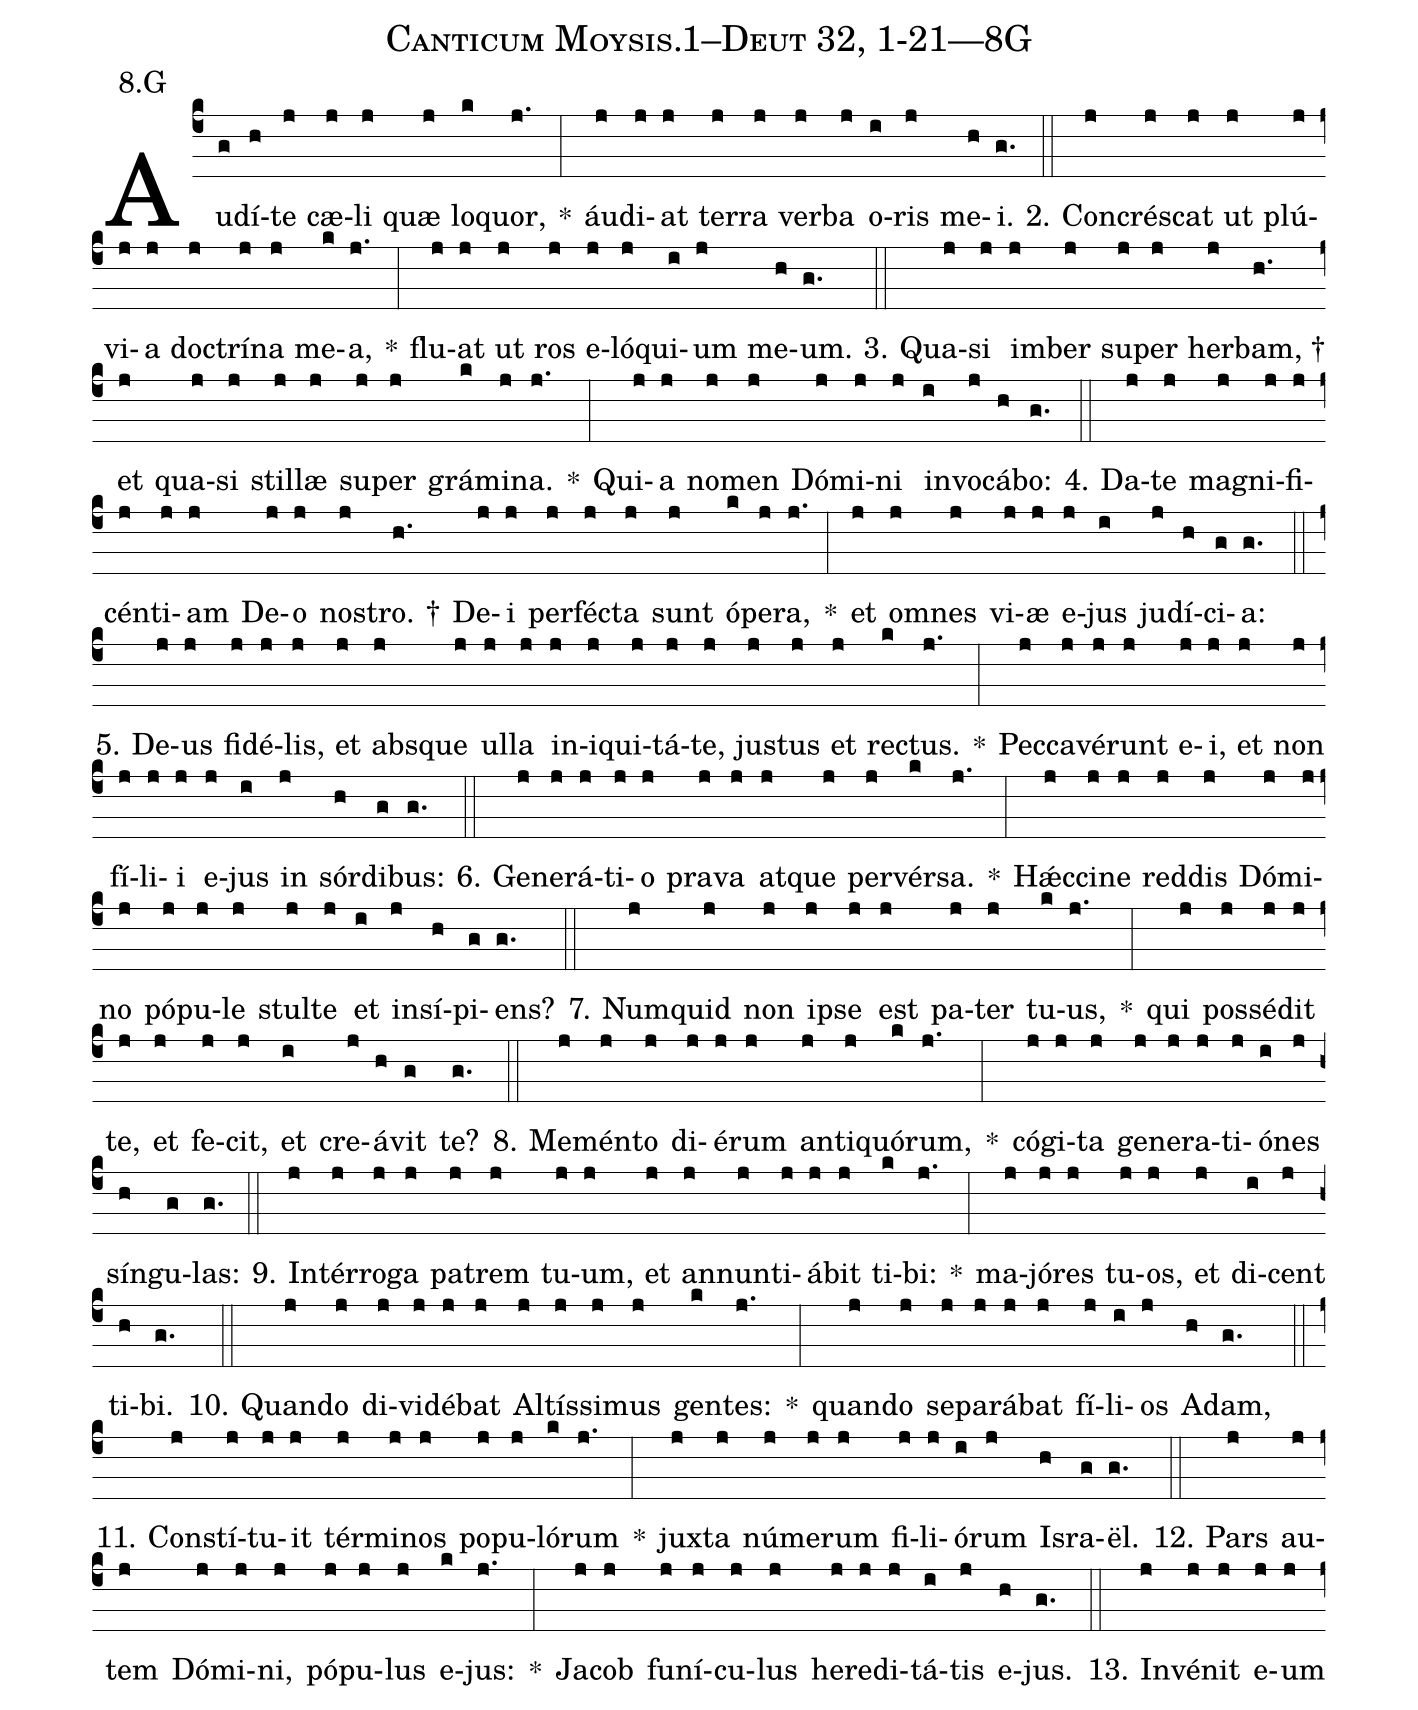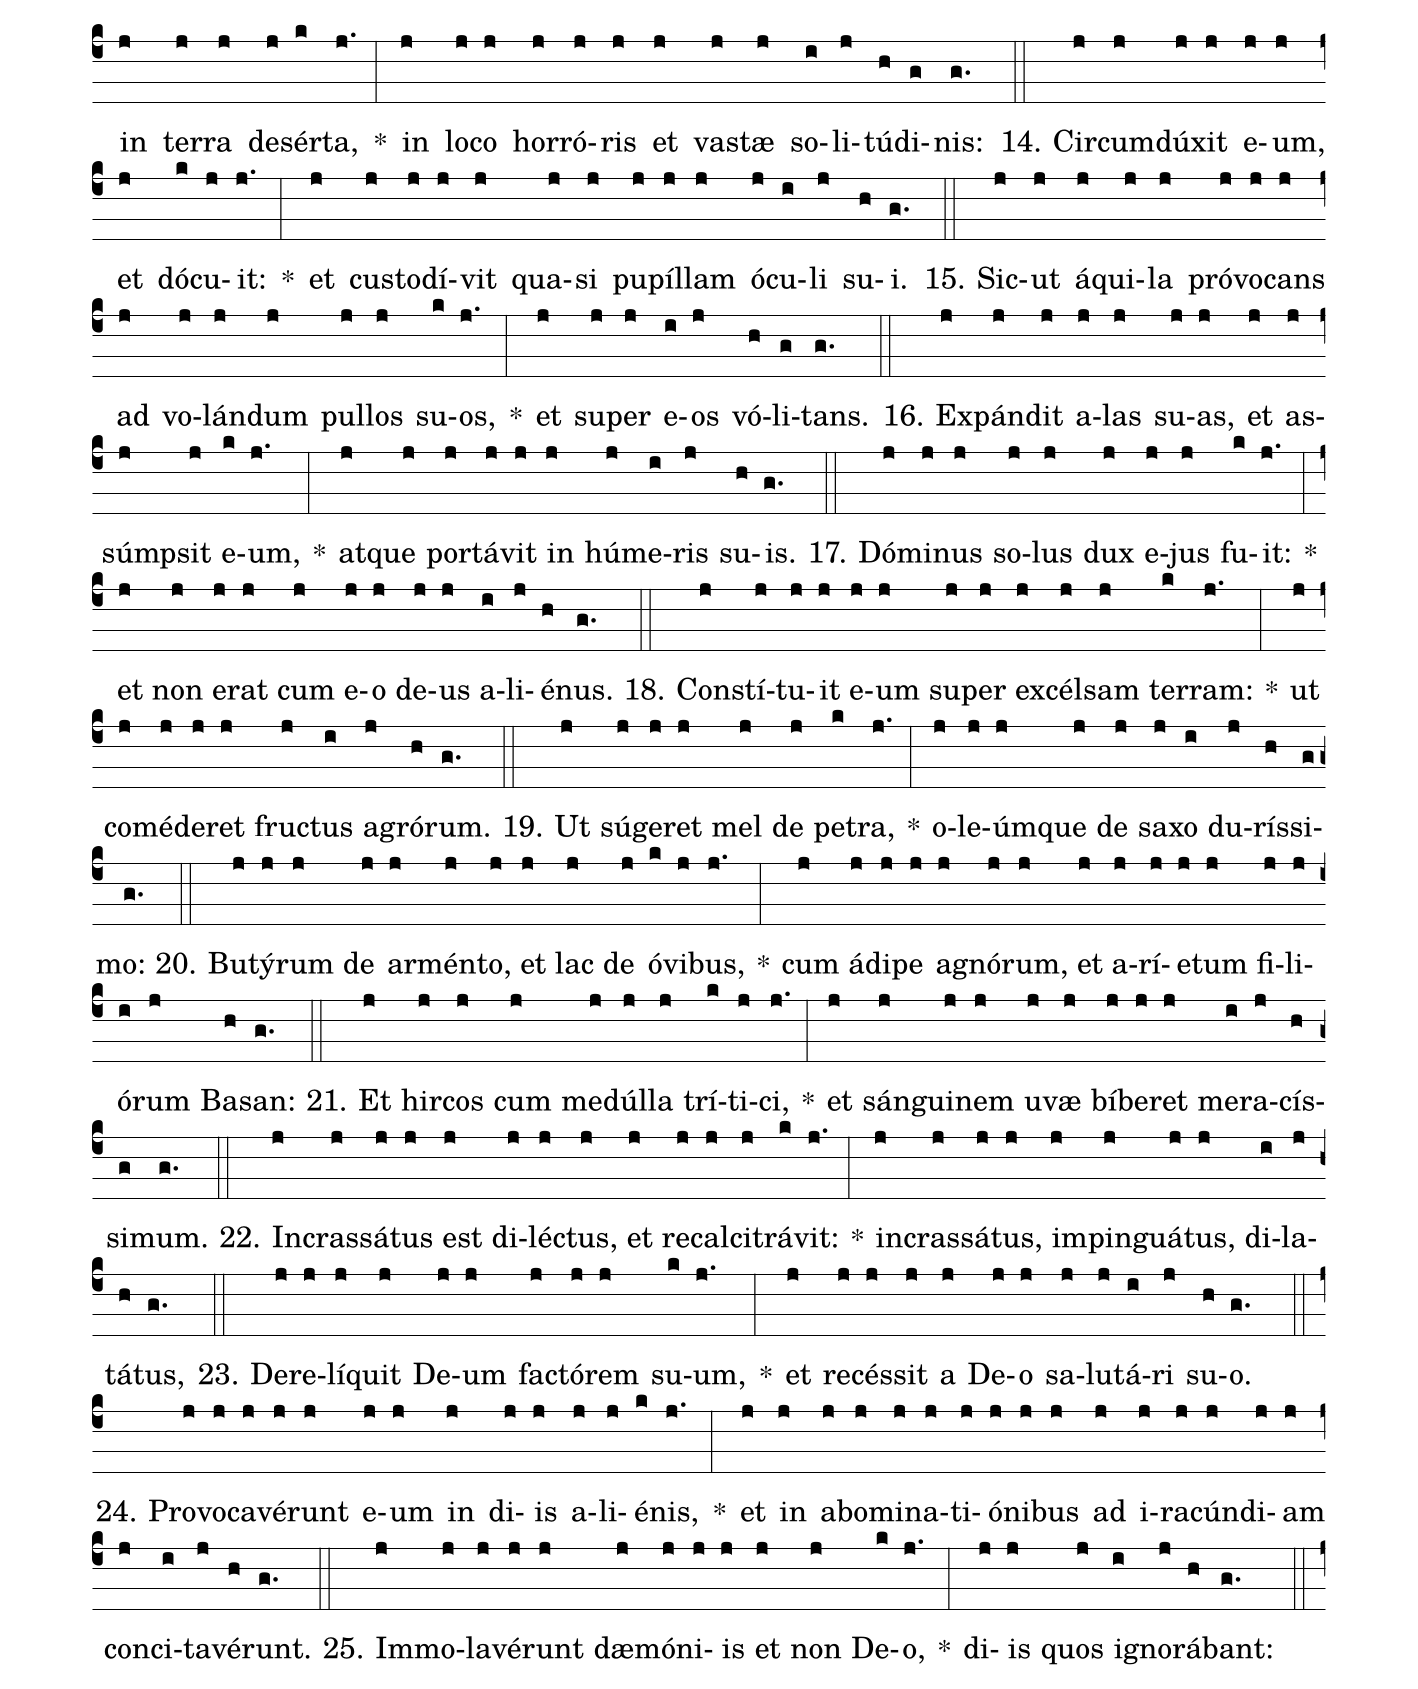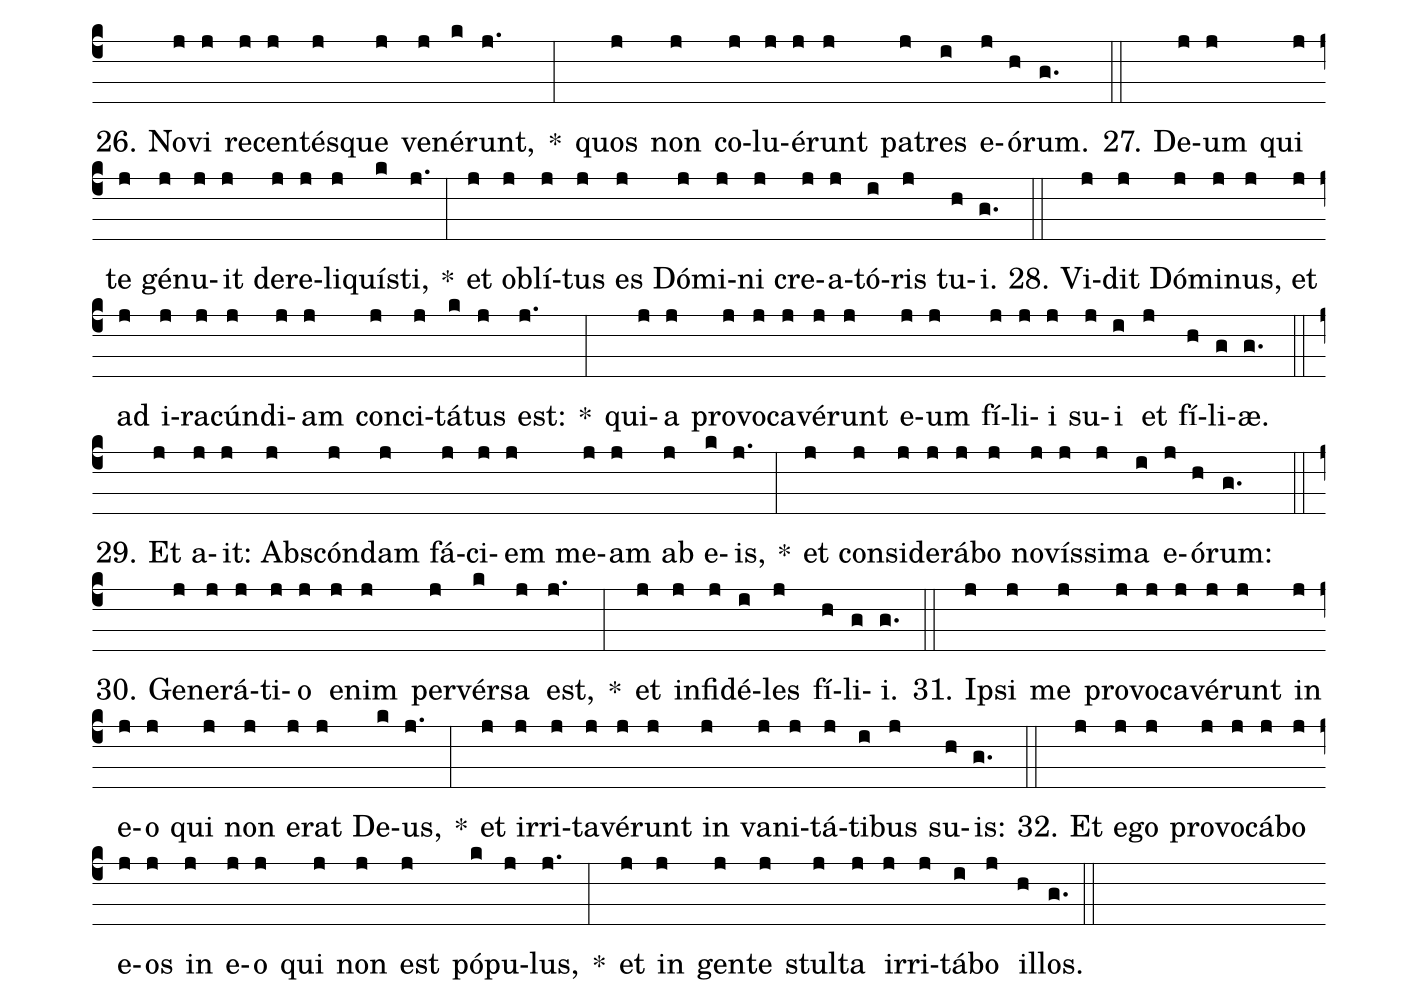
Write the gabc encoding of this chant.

name: Canticum Moysis.1--Deut 32, 1-21---8G;
annotation: 8.G;
%%
(c4)Au(g)dí(h)te(j) cæ(j)li(j) quæ(j) lo(k)quor,(j.) *(:) áu(j)di(j)at(j) ter(j)ra(j) ver(j)ba(j) o(i)ris(j) me(h)i.(g.) (::)
2. Con(j)crés(j)cat(j) ut(j) plú(j)vi(j)a(j) doc(j)trí(j)na(j) me(k)a,(j.) *(:) flu(j)at(j) ut(j) ros(j) e(j)ló(j)qui(i)um(j) me(h)um.(g.) (::)
3. Qua(j)si(j) im(j)ber(j) su(j)per(j) her(j)bam, †(h.) et(j) qua(j)si(j) stil(j)læ(j) su(j)per(j) grá(k)mi(j)na.(j.) *(:) Qui(j)a(j) no(j)men(j) Dó(j)mi(j)ni(j) in(i)vo(j)cá(h)bo:(g.) (::)
4. Da(j)te(j) ma(j)gni(j)fi(j)cén(j)ti(j)am(j) De(j)o(j) nos(j)tro. †(h.) De(j)i(j) per(j)féc(j)ta(j) sunt(j) ó(k)pe(j)ra,(j.) *(:) et(j) om(j)nes(j) vi(j)æ(j) e(j)jus(i) ju(j)dí(h)ci(g)a:(g.) (::)
5. De(j)us(j) fi(j)dé(j)lis,(j) et(j) abs(j)que(j) ul(j)la(j) in(j)i(j)qui(j)tá(j)te,(j) jus(j)tus(j) et(j) rec(k)tus.(j.) *(:) Pec(j)ca(j)vé(j)runt(j) e(j)i,(j) et(j) non(j) fí(j)li(j)i(j) e(j)jus(i) in(j) sór(h)di(g)bus:(g.) (::)
6. Ge(j)ne(j)rá(j)ti(j)o(j) pra(j)va(j) at(j)que(j) per(j)vér(k)sa.(j.) *(:) Hǽc(j)ci(j)ne(j) red(j)dis(j) Dó(j)mi(j)no(j) pó(j)pu(j)le(j) stul(j)te(j) et(i) in(j)sí(h)pi(g)ens?(g.) (::)
7. Num(j)quid(j) non(j) ip(j)se(j) est(j) pa(j)ter(j) tu(k)us,(j.) *(:) qui(j) pos(j)sé(j)dit(j) te,(j) et(j) fe(j)cit,(j) et(i) cre(j)á(h)vit(g) te?(g.) (::)
8. Me(j)mén(j)to(j) di(j)é(j)rum(j) an(j)ti(j)quó(k)rum,(j.) *(:) có(j)gi(j)ta(j) ge(j)ne(j)ra(j)ti(j)ó(i)nes(j) sín(h)gu(g)las:(g.) (::)
9. In(j)tér(j)ro(j)ga(j) pa(j)trem(j) tu(j)um,(j) et(j) an(j)nun(j)ti(j)á(j)bit(j) ti(k)bi:(j.) *(:) ma(j)jó(j)res(j) tu(j)os,(j) et(j) di(i)cent(j) ti(h)bi.(g.) (::)
10. Quan(j)do(j) di(j)vi(j)dé(j)bat(j) Al(j)tís(j)si(j)mus(j) gen(k)tes:(j.) *(:) quan(j)do(j) se(j)pa(j)rá(j)bat(j) fí(j)li(i)os(j) A(h)dam,(g.) (::)
11. Con(j)stí(j)tu(j)it(j) tér(j)mi(j)nos(j) po(j)pu(j)ló(k)rum(j.) *(:) jux(j)ta(j) nú(j)me(j)rum(j) fi(j)li(j)ó(i)rum(j) Is(h)ra(g)ël.(g.) (::)
12. Pars(j) au(j)tem(j) Dó(j)mi(j)ni,(j) pó(j)pu(j)lus(j) e(k)jus:(j.) *(:) Ja(j)cob(j) fu(j)ní(j)cu(j)lus(j) he(j)re(j)di(j)tá(i)tis(j) e(h)jus.(g.) (::)
13. In(j)vé(j)nit(j) e(j)um(j) in(j) ter(j)ra(j) de(j)sér(k)ta,(j.) *(:) in(j) lo(j)co(j) hor(j)ró(j)ris(j) et(j) vas(j)tæ(j) so(i)li(j)tú(h)di(g)nis:(g.) (::)
14. Cir(j)cum(j)dú(j)xit(j) e(j)um,(j) et(j) dó(k)cu(j)it:(j.) *(:) et(j) cus(j)to(j)dí(j)vit(j) qua(j)si(j) pu(j)píl(j)lam(j) ó(j)cu(i)li(j) su(h)i.(g.) (::)
15. Sic(j)ut(j) á(j)qui(j)la(j) pró(j)vo(j)cans(j) ad(j) vo(j)lán(j)dum(j) pul(j)los(j) su(k)os,(j.) *(:) et(j) su(j)per(j) e(i)os(j) vó(h)li(g)tans.(g.) (::)
16. Ex(j)pán(j)dit(j) a(j)las(j) su(j)as,(j) et(j) as(j)súmp(j)sit(j) e(k)um,(j.) *(:) at(j)que(j) por(j)tá(j)vit(j) in(j) hú(j)me(i)ris(j) su(h)is.(g.) (::)
17. Dó(j)mi(j)nus(j) so(j)lus(j) dux(j) e(j)jus(j) fu(k)it:(j.) *(:) et(j) non(j) e(j)rat(j) cum(j) e(j)o(j) de(j)us(j) a(i)li(j)é(h)nus.(g.) (::)
18. Con(j)stí(j)tu(j)it(j) e(j)um(j) su(j)per(j) ex(j)cél(j)sam(j) ter(k)ram:(j.) *(:) ut(j) com(j)é(j)de(j)ret(j) fruc(j)tus(i) a(j)gró(h)rum.(g.) (::)
19. Ut(j) sú(j)ge(j)ret(j) mel(j) de(j) pe(k)tra,(j.) *(:) o(j)le(j)úm(j)que(j) de(j) sa(j)xo(i) du(j)rís(h)si(g)mo:(g.) (::)
20. Bu(j)tý(j)rum(j) de(j) ar(j)mén(j)to,(j) et(j) lac(j) de(j) ó(k)vi(j)bus,(j.) *(:) cum(j) á(j)di(j)pe(j) a(j)gnó(j)rum,(j) et(j) a(j)rí(j)e(j)tum(j) fi(j)li(j)ó(i)rum(j) Ba(h)san:(g.) (::)
21. Et(j) hir(j)cos(j) cum(j) me(j)dúl(j)la(j) trí(k)ti(j)ci,(j.) *(:) et(j) sán(j)gui(j)nem(j) u(j)væ(j) bí(j)be(j)ret(j) me(i)ra(j)cís(h)si(g)mum.(g.) (::)
22. In(j)cras(j)sá(j)tus(j) est(j) di(j)léc(j)tus,(j) et(j) re(j)cal(j)ci(j)trá(k)vit:(j.) *(:) in(j)cras(j)sá(j)tus,(j) im(j)pin(j)guá(j)tus,(j) di(i)la(j)tá(h)tus,(g.) (::)
23. De(j)re(j)lí(j)quit(j) De(j)um(j) fac(j)tó(j)rem(j) su(k)um,(j.) *(:) et(j) re(j)cés(j)sit(j) a(j) De(j)o(j) sa(j)lu(j)tá(i)ri(j) su(h)o.(g.) (::)
24. Pro(j)vo(j)ca(j)vé(j)runt(j) e(j)um(j) in(j) di(j)is(j) a(j)li(j)é(k)nis,(j.) *(:) et(j) in(j) ab(j)o(j)mi(j)na(j)ti(j)ó(j)ni(j)bus(j) ad(j) i(j)ra(j)cún(j)di(j)am(j) con(j)ci(i)ta(j)vé(h)runt.(g.) (::)
25. Im(j)mo(j)la(j)vé(j)runt(j) dæ(j)mó(j)ni(j)is(j) et(j) non(j) De(k)o,(j.) *(:) di(j)is(j) quos(j) i(i)gno(j)rá(h)bant:(g.) (::)
26. No(j)vi(j) re(j)cen(j)tés(j)que(j) ve(j)né(k)runt,(j.) *(:) quos(j) non(j) co(j)lu(j)é(j)runt(j) pa(j)tres(i) e(j)ó(h)rum.(g.) (::)
27. De(j)um(j) qui(j) te(j) gé(j)nu(j)it(j) de(j)re(j)li(j)quís(k)ti,(j.) *(:) et(j) ob(j)lí(j)tus(j) es(j) Dó(j)mi(j)ni(j) cre(j)a(j)tó(i)ris(j) tu(h)i.(g.) (::)
28. Vi(j)dit(j) Dó(j)mi(j)nus,(j) et(j) ad(j) i(j)ra(j)cún(j)di(j)am(j) con(j)ci(j)tá(k)tus(j) est:(j.) *(:) qui(j)a(j) pro(j)vo(j)ca(j)vé(j)runt(j) e(j)um(j) fí(j)li(j)i(j) su(j)i(i) et(j) fí(h)li(g)æ.(g.) (::)
29. Et(j) a(j)it:(j) Abs(j)cón(j)dam(j) fá(j)ci(j)em(j) me(j)am(j) ab(j) e(k)is,(j.) *(:) et(j) con(j)si(j)de(j)rá(j)bo(j) no(j)vís(j)si(j)ma(i) e(j)ó(h)rum:(g.) (::)
30. Ge(j)ne(j)rá(j)ti(j)o(j) e(j)nim(j) per(j)vér(k)sa(j) est,(j.) *(:) et(j) in(j)fi(j)dé(i)les(j) fí(h)li(g)i.(g.) (::)
31. Ip(j)si(j) me(j) pro(j)vo(j)ca(j)vé(j)runt(j) in(j) e(j)o(j) qui(j) non(j) e(j)rat(j) De(k)us,(j.) *(:) et(j) ir(j)ri(j)ta(j)vé(j)runt(j) in(j) va(j)ni(j)tá(j)ti(i)bus(j) su(h)is:(g.) (::)
32. Et(j) e(j)go(j) pro(j)vo(j)cá(j)bo(j) e(j)os(j) in(j) e(j)o(j) qui(j) non(j) est(j) pó(k)pu(j)lus,(j.) *(:) et(j) in(j) gen(j)te(j) stul(j)ta(j) ir(j)ri(j)tá(i)bo(j) il(h)los.(g.) (::)
